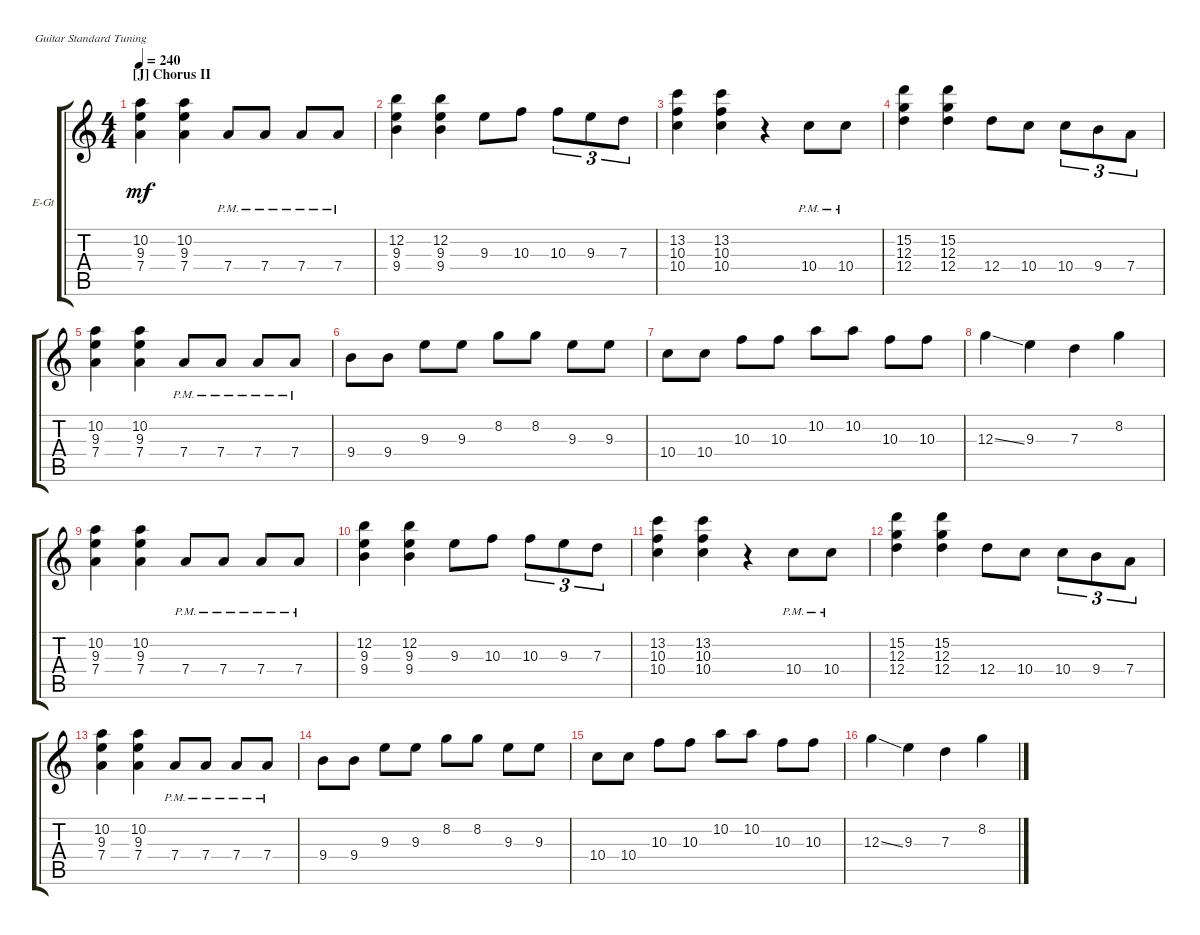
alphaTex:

\defaultSystemsLayout 4
\bracketExtendMode groupsimilarinstruments
\firstSystemTrackNameOrientation horizontal
\otherSystemsTrackNameOrientation horizontal
\track ("Rhythm Octs/Other" "E-Gt") {instrument distortionguitar}
\staff {score tabs}
\tuning (E4 B3 G3 D3 A2 E2)
\ts (4 4)
\section ("J" "Chorus II")
\tempo 240
\clef g2
\scale
0.333333
\ks c
(9.3 7.4 10.2).4{dy mf} (7.4 9.3 10.2).4 7.4{pm}.8 7.4{pm}.8 7.4{pm}.8 7.4{pm}.8 |
\scale
0.333333 (9.4 9.3 12.2).4 (9.4 9.3 12.2).4 9.3.8 10.3.8 10.3.8{tu (3 2)} 9.3.8{tu (3 2)} 7.3.8{tu (3 2)} |
\scale
0.333333 (10.4 10.3 13.2).4 (10.4 10.3 13.2).4 r.4 10.4{pm}.8 10.4{pm}.8 |
\scale
0.333333 (12.4 12.3 15.2).4 (12.4 12.3 15.2).4 12.4.8 10.4.8 10.4.8{tu (3 2)} 9.4.8{tu (3 2)} 7.4.8{tu (3 2)} |
\scale
0.333333 (9.3 7.4 10.2).4 (7.4 9.3 10.2).4 7.4{pm}.8 7.4{pm}.8 7.4{pm}.8 7.4{pm}.8 |
\scale
0.333333 9.4.8 9.4.8 9.3.8 9.3.8 8.2.8 8.2.8 9.3.8 9.3.8 |
\scale
0.333333 10.4.8 10.4.8 10.3.8 10.3.8 10.2.8 10.2.8 10.3.8 10.3.8 |
\scale
0.333333 12.3{ss}.4 9.3.4 7.3.4 8.2.4 |
\scale
0.333333 (9.3 7.4 10.2).4 (7.4 9.3 10.2).4 7.4{pm}.8 7.4{pm}.8 7.4{pm}.8 7.4{pm}.8 |
\scale
0.333333 (9.4 9.3 12.2).4 (9.4 9.3 12.2).4 9.3.8 10.3.8 10.3.8{tu (3 2)} 9.3.8{tu (3 2)} 7.3.8{tu (3 2)} |
\scale
0.333333 (10.4 10.3 13.2).4 (10.4 10.3 13.2).4 r.4 10.4{pm}.8 10.4{pm}.8 |
\scale
0.333333 (12.4 12.3 15.2).4 (12.4 12.3 15.2).4 12.4.8 10.4.8 10.4.8{tu (3 2)} 9.4.8{tu (3 2)} 7.4.8{tu (3 2)} |
\scale
0.333333 (9.3 7.4 10.2).4 (7.4 9.3 10.2).4 7.4{pm}.8 7.4{pm}.8 7.4{pm}.8 7.4{pm}.8 |
\scale
0.333333 9.4.8 9.4.8 9.3.8 9.3.8 8.2.8 8.2.8 9.3.8 9.3.8 |
\scale
0.333333 10.4.8 10.4.8 10.3.8 10.3.8 10.2.8 10.2.8 10.3.8 10.3.8 |
\scale
0.333333 12.3{ss}.4 9.3.4 7.3.4 8.2.4
